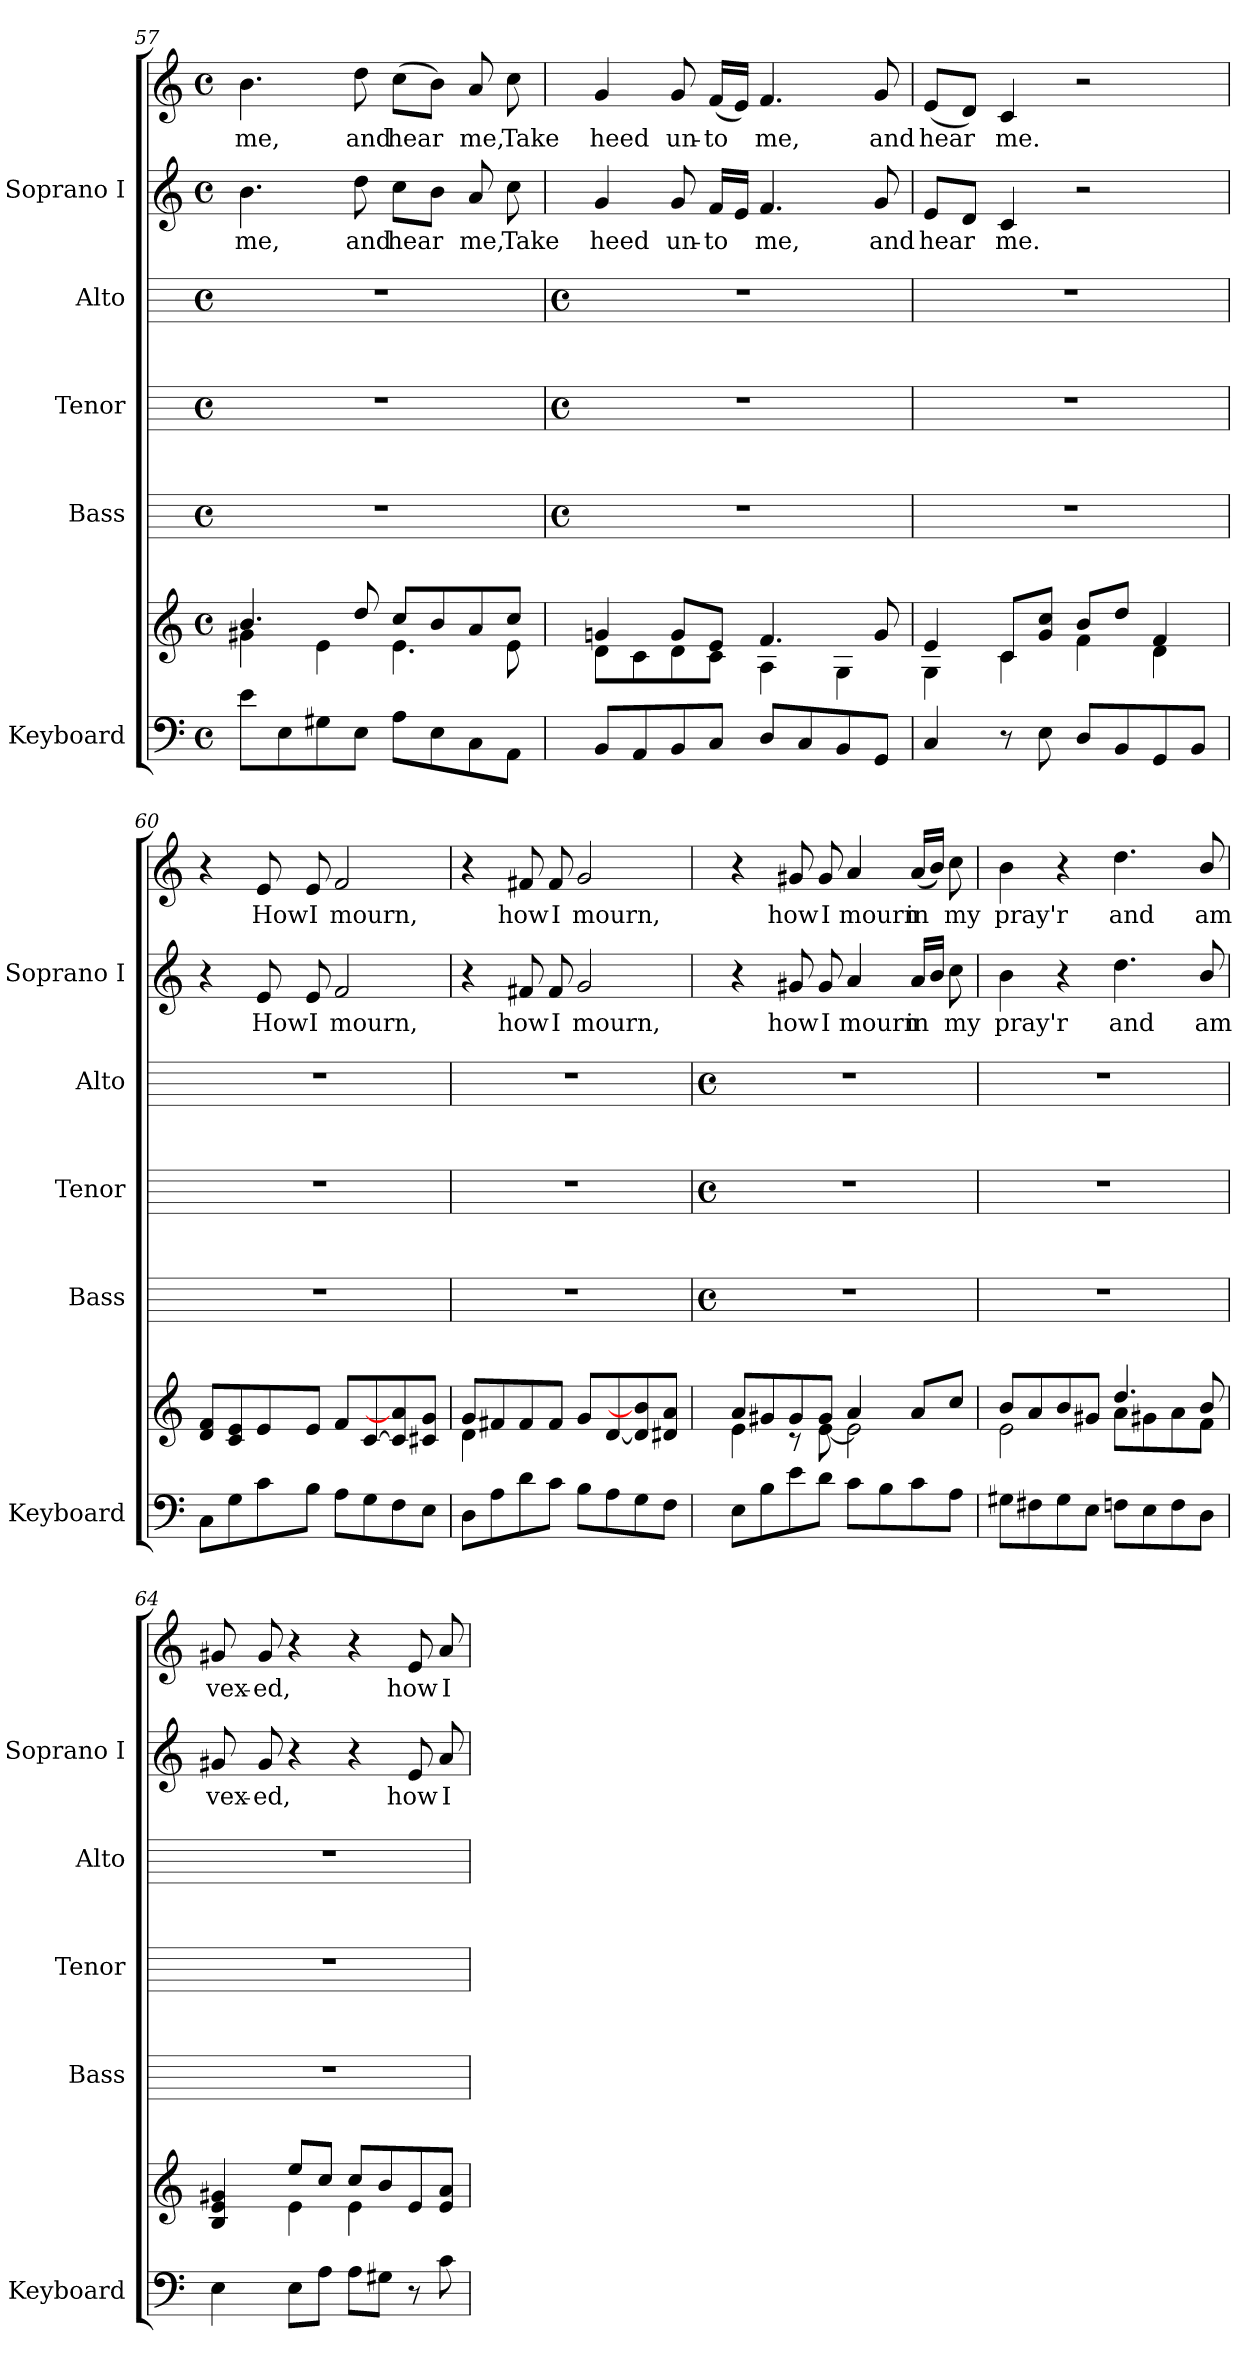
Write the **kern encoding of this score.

**kern	**kern	**kern	**kern	**kern	**kern	**text	**kern	**text
*part5	*part5	*part4	*part3	*part2	*part1	*part1	*part1	*part1
*staff7	*staff6	*staff5	*staff4	*staff3	*staff2	*staff2	*staff1	*staff1
*I"Keyboard	*	*I"Bass	*I"Tenor	*I"Alto	*I"Soprano I	*	*	*
*I'Keyboard	*	*I'Bass	*I'Tenor	*I'Alto	*I'Soprano I	*	*	*
*clefF4	*clefG2	*	*	*	*clefG2	*	*clefG2	*
*k[]	*k[]	*	*	*	*k[]	*	*k[]	*
*C:	*C:	*	*	*	*C:	*	*C:	*
*M4/4	*M4/4	*M4/4	*M4/4	*M4/4	*M4/4	*	*M4/4	*
*met(c)	*met(c)	*met(c)	*met(c)	*met(c)	*met(c)	*	*met(c)	*
=57	=57	=57	=57	=57	=57	=57	=57	=57
*	*^	*	*	*	*	*	*	*
!	!	!	!	!	!	!	!LO:LY:b	!	!LO:LY:b
8eL	4.b/	4g#X\	1r	1r	1r	4.b	me,	4.b	me,
8E	.	.	.	.	.	.	.	.	.
8G#X	.	4e\	.	.	.	.	.	.	.
!	!	!	!	!	!	!	!LO:LY:b	!	!LO:LY:b
8EJ	8dd/	.	.	.	.	8dd	and	8dd	and
!	!	!	!	!	!	!	!LO:LY:b	!	!LO:LY:b
8AL	8cc/L	4.e\	.	.	.	8ccL	hear	(>8ccL	hear
8E	8b/	.	.	.	.	8bJ	.	8bJ)	.
!	!	!	!	!	!	!	!LO:LY:b	!	!LO:LY:b
8C	8a/	.	.	.	.	8a	me,	8a	me,
!	!	!	!	!	!	!	!LO:LY:b	!	!LO:LY:b
8AAJ	8cc/J	8e\	.	.	.	8cc	Take	8cc	Take
!!LO:LB:g=z
=58	=58	=58	=58	=58	=58	=58	=58	=58	=58
*	*	*	*M4/4	*M4/4	*M4/4	*	*	*	*
*	*	*	*met(c)	*met(c)	*met(c)	*	*	*	*
!	!	!	!	!	!	!	!LO:LY:b	!	!LO:LY:b
8BBL	4gn	8d\L	1r	1r	1r	4g	heed	4g	heed
8AA	.	8c\	.	.	.	.	.	.	.
!	!	!	!	!	!	!	!LO:LY:b	!	!LO:LY:b
8BB	8gL	8d\	.	.	.	8g	un-	8g	un-
!	!	!	!	!	!	!	!LO:LY:b	!	!LO:LY:b
8CJ	8eJ	8c\J	.	.	.	16fLL	-to	(<16fLL	-to
.	.	.	.	.	.	16eJJ	.	16eJJ)	.
!	!	!	!	!	!	!	!LO:LY:b	!	!LO:LY:b
8DL	4.f	4A\	.	.	.	4.f	me,	4.f	me,
8C	.	.	.	.	.	.	.	.	.
8BB	.	4G\	.	.	.	.	.	.	.
!	!	!	!	!	!	!	!LO:LY:b	!	!LO:LY:b
8GGJ	8g	.	.	.	.	8g	and	8g	and
=59	=59	=59	=59	=59	=59	=59	=59	=59	=59
!	!	!	!	!	!	!	!LO:LY:b	!	!LO:LY:b
4C	4e	4G\	1r	1r	1r	8eL	hear	(<8eL	hear
.	.	.	.	.	.	8dJ	.	8dJ)	.
!	!	!	!	!	!	!	!LO:LY:b	!	!LO:LY:b
8r	8cL	4c\	.	.	.	4c	me.	4c	me.
8E	8g 8ccJ	.	.	.	.	.	.	.	.
8DL	8b/L	4f\	.	.	.	2r	.	2r	.
8BB	8dd/J	.	.	.	.	.	.	.	.
8GG	4f	4d\	.	.	.	.	.	.	.
8BBJ	.	.	.	.	.	.	.	.	.
=60	=60	=60	=60	=60	=60	=60	=60	=60	=60
8CL	8d 8fL	1ryy	1r	1r	1r	4r	.	4r	.
8G	8c 8e	.	.	.	.	.	.	.	.
!	!	!	!	!	!	!	!LO:LY:b	!	!LO:LY:b
8c	8e	.	.	.	.	8e	How	8e	How
!	!	!	!	!	!	!	!LO:LY:b	!	!LO:LY:b
8BJ	8eJ	.	.	.	.	8e	I	8e	I
!	!	!	!	!	!	!	!LO:LY:b	!	!LO:LY:b
8AL	8fL	.	.	.	.	2f	mourn,	2f	mourn,
8G	[8c	.	.	.	.	.	.	.	.
8F	8c] 8a]	.	.	.	.	.	.	.	.
8EJ	8c#X 8gJ	.	.	.	.	.	.	.	.
=61	=61	=61	=61	=61	=61	=61	=61	=61	=61
8DL	8gL	4d\	1r	1r	1r	4r	.	4r	.
8A	8f#X	.	.	.	.	.	.	.	.
!	!	!	!	!	!	!	!LO:LY:b	!	!LO:LY:b
8d	8f#	4ryy	.	.	.	8f#X	how	8f#X	how
!	!	!	!	!	!	!	!LO:LY:b	!	!LO:LY:b
8cJ	8f#J	.	.	.	.	8f#	I	8f#	I
!	!	!	!	!	!	!	!LO:LY:b	!	!LO:LY:b
8BL	8gL	2ryy	.	.	.	2g	mourn,	2g	mourn,
8A	[8d	.	.	.	.	.	.	.	.
8G	8d] 8b]	.	.	.	.	.	.	.	.
8FJ	8d#X 8aJ	.	.	.	.	.	.	.	.
!!LO:LB:g=z
=62	=62	=62	=62	=62	=62	=62	=62	=62	=62
*	*	*	*M4/4	*M4/4	*M4/4	*	*	*	*
*	*	*	*met(c)	*met(c)	*met(c)	*	*	*	*
8EL	8a/L	4e\	1r	1r	1r	4r	.	4r	.
8B	8g#X/	.	.	.	.	.	.	.	.
!	!	!	!	!	!	!	!LO:LY:b	!	!LO:LY:b
8e	8g#/	8r	.	.	.	8g#X	how	8g#X	how
!	!	!	!	!	!	!	!LO:LY:b	!	!LO:LY:b
8dJ	8g#/J	[8e\	.	.	.	8g#	I	8g#	I
!	!	!	!	!	!	!	!LO:LY:b	!	!LO:LY:b
8cL	4a/	2e\]	.	.	.	4a	mourn	4a	mourn
8B	.	.	.	.	.	.	.	.	.
!	!	!	!	!	!	!	!LO:LY:b	!	!LO:LY:b
8c	8a/L	.	.	.	.	16aLL	in	(<16aLL	in
.	.	.	.	.	.	16bJJ	.	16bJJ)	.
!	!	!	!	!	!	!	!LO:LY:b	!	!LO:LY:b
8AJ	8cc/J	.	.	.	.	8cc	my	8cc	my
=63	=63	=63	=63	=63	=63	=63	=63	=63	=63
!	!	!	!	!	!	!	!LO:LY:b	!	!LO:LY:b
8G#XL	8b/L	2e\	1r	1r	1r	4b	pray'r	4b	pray'r
8F#X	8a/	.	.	.	.	.	.	.	.
8G#	8b/	.	.	.	.	4r	.	4r	.
8EJ	8g#X/J	.	.	.	.	.	.	.	.
!	!	!	!	!	!	!	!LO:LY:b	!	!LO:LY:b
8FnL	4.dd/	8a\L	.	.	.	4.dd	and	4.dd	and
8E	.	8g#X\	.	.	.	.	.	.	.
8F	.	8a\	.	.	.	.	.	.	.
!	!	!	!	!	!	!	!LO:LY:b	!	!LO:LY:b
8DJ	8b/	8f\J	.	.	.	8b/	am	8b/	am
=64	=64	=64	=64	=64	=64	=64	=64	=64	=64
!	!	!	!	!	!	!	!LO:LY:b	!	!LO:LY:b
4E	4B/ 4e/ 4g#X/	4ryy	1r	1r	1r	8g#X	vex-	8g#X	vex-
!	!	!	!	!	!	!	!LO:LY:b	!	!LO:LY:b
.	.	.	.	.	.	8g#	-ed,	8g#	-ed,
8EL	8ee/L	4e\	.	.	.	4r	.	4r	.
8AJ	8cc/J	.	.	.	.	.	.	.	.
8AL	8cc/L	4e\	.	.	.	4r	.	4r	.
8G#XJ	8b/	.	.	.	.	.	.	.	.
!	!	!	!	!	!	!	!LO:LY:b	!	!LO:LY:b
8r	8e/	4ryy	.	.	.	8e	how	8e	how
!	!	!	!	!	!	!	!LO:LY:b	!	!LO:LY:b
8c	8e/ 8a/J	.	.	.	.	8a	I	8a	I
*	*v	*v	*	*	*	*	*	*	*
=	=	=	=	=	=	=	=	=
*-	*-	*-	*-	*-	*-	*-	*-	*-
